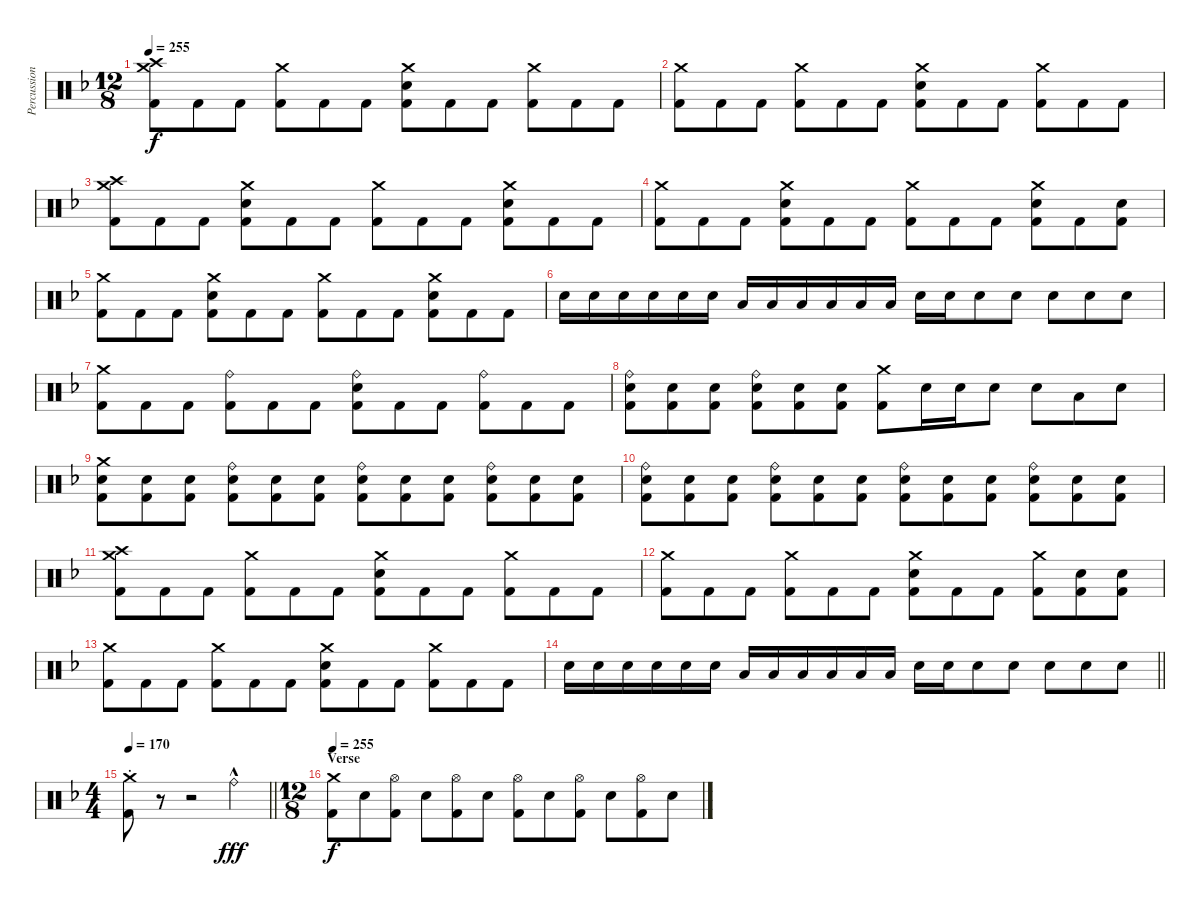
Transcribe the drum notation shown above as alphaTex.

\track ("Percussion" "Percussion") {instrument percussion}
\staff {score}
\articulation defaults
\ts (12 8)
\tempo 255
\clef neutral
\ks dminor
("Crash medium (hit)" "Crash high (hit)" "Kick (hit) 2").8{dy f} "Kick (hit) 2".8 "Kick (hit) 2".8 ("Crash medium (hit)" "Kick (hit) 2").8 "Kick (hit) 2".8 "Kick (hit) 2".8 ("Crash medium (hit)" "Electric Snare (hit)" "Kick (hit) 2").8 "Kick (hit) 2".8 "Kick (hit) 2".8 ("Crash medium (hit)" "Kick (hit) 2").8 "Kick (hit) 2".8 "Kick (hit) 2".8 |
("Crash medium (hit)" "Kick (hit) 2").8 "Kick (hit) 2".8 "Kick (hit) 2".8 ("Crash medium (hit)" "Kick (hit) 2").8 "Kick (hit) 2".8 "Kick (hit) 2".8 ("Crash medium (hit)" "Electric Snare (hit)" "Kick (hit) 2").8 "Kick (hit) 2".8 "Kick (hit) 2".8 ("Crash medium (hit)" "Kick (hit) 2").8 "Kick (hit) 2".8 "Kick (hit) 2".8 |
("Crash medium (hit)" "Crash high (hit)" "Kick (hit) 2").8 "Kick (hit) 2".8 "Kick (hit) 2".8 ("Crash medium (hit)" "Electric Snare (hit)" "Kick (hit) 2").8 "Kick (hit) 2".8 "Kick (hit) 2".8 ("Crash medium (hit)" "Kick (hit) 2").8 "Kick (hit) 2".8 "Kick (hit) 2".8 ("Crash medium (hit)" "Electric Snare (hit)" "Kick (hit) 2").8 "Kick (hit) 2".8 "Kick (hit) 2".8 |
("Crash medium (hit)" "Kick (hit) 2").8 "Kick (hit) 2".8 "Kick (hit) 2".8 ("Crash medium (hit)" "Electric Snare (hit)" "Kick (hit) 2").8 "Kick (hit) 2".8 "Kick (hit) 2".8 ("Crash medium (hit)" "Kick (hit) 2").8 "Kick (hit) 2".8 "Kick (hit) 2".8 ("Crash medium (hit)" "Electric Snare (hit)" "Kick (hit) 2").8 "Kick (hit) 2".8 ("Electric Snare (hit)" "Kick (hit) 2").8 |
("Crash medium (hit)" "Kick (hit) 2").8 "Kick (hit) 2".8 "Kick (hit) 2".8 ("Crash medium (hit)" "Electric Snare (hit)" "Kick (hit) 2").8 "Kick (hit) 2".8 "Kick (hit) 2".8 ("Crash medium (hit)" "Kick (hit) 2").8 "Kick (hit) 2".8 "Kick (hit) 2".8 ("Crash medium (hit)" "Electric Snare (hit)" "Kick (hit) 2").8 "Kick (hit) 2".8 "Kick (hit) 2".8 |
"Electric Snare (hit)".16 "Electric Snare (hit)".16 "Electric Snare (hit)".16 "Electric Snare (hit)".16 "Electric Snare (hit)".16 "Electric Snare (hit)".16 "Low Tom (hit)".16 "Low Tom (hit)".16 "Low Tom (hit)".16 "Low Tom (hit)".16 "Low Tom (hit)".16 "Low Tom (hit)".16 "Electric Snare (hit)".16 "Electric Snare (hit)".16 "Electric Snare (hit)".8 "Electric Snare (hit)".8 "Electric Snare (hit)".8 "Electric Snare (hit)".8 "Electric Snare (hit)".8 |
("Crash medium (hit)" "Kick (hit) 2").8 "Kick (hit) 2".8 "Kick (hit) 2".8 ("Ride (bell)" "Kick (hit) 2").8 "Kick (hit) 2".8 "Kick (hit) 2".8 ("Ride (bell)" "Electric Snare (hit)" "Kick (hit) 2").8 "Kick (hit) 2".8 "Kick (hit) 2".8 ("Ride (bell)" "Kick (hit) 2").8 "Kick (hit) 2".8 "Kick (hit) 2".8 |
("Ride (bell)" "Electric Snare (hit)" "Kick (hit) 2").8 ("Electric Snare (hit)" "Kick (hit) 2").8 ("Electric Snare (hit)" "Kick (hit) 2").8 ("Ride (bell)" "Electric Snare (hit)" "Kick (hit) 2").8 ("Electric Snare (hit)" "Kick (hit) 2").8 ("Electric Snare (hit)" "Kick (hit) 2").8 ("Crash medium (hit)" "Kick (hit) 2").8 "Electric Snare (hit)".16 "Electric Snare (hit)".16 "Electric Snare (hit)".8 "Electric Snare (hit)".8 "Low Floor Tom (hit)".8 "Electric Snare (hit)".8 |
("Crash medium (hit)" "Electric Snare (hit)" "Kick (hit) 2").8 ("Electric Snare (hit)" "Kick (hit) 2").8 ("Electric Snare (hit)" "Kick (hit) 2").8 ("Ride (bell)" "Electric Snare (hit)" "Kick (hit) 2").8 ("Electric Snare (hit)" "Kick (hit) 2").8 ("Electric Snare (hit)" "Kick (hit) 2").8 ("Ride (bell)" "Electric Snare (hit)" "Kick (hit) 2").8 ("Electric Snare (hit)" "Kick (hit) 2").8 ("Electric Snare (hit)" "Kick (hit) 2").8 ("Ride (bell)" "Electric Snare (hit)" "Kick (hit) 2").8 ("Electric Snare (hit)" "Kick (hit) 2").8 ("Electric Snare (hit)" "Kick (hit) 2").8 |
("Ride (bell)" "Electric Snare (hit)" "Kick (hit) 2").8 ("Electric Snare (hit)" "Kick (hit) 2").8 ("Electric Snare (hit)" "Kick (hit) 2").8 ("Ride (bell)" "Electric Snare (hit)" "Kick (hit) 2").8 ("Electric Snare (hit)" "Kick (hit) 2").8 ("Electric Snare (hit)" "Kick (hit) 2").8 ("Ride (bell)" "Electric Snare (hit)" "Kick (hit) 2").8 ("Electric Snare (hit)" "Kick (hit) 2").8 ("Electric Snare (hit)" "Kick (hit) 2").8 ("Ride (bell)" "Electric Snare (hit)" "Kick (hit) 2").8 ("Electric Snare (hit)" "Kick (hit) 2").8 ("Electric Snare (hit)" "Kick (hit) 2").8 |
("Crash medium (hit)" "Crash high (hit)" "Kick (hit) 2").8 "Kick (hit) 2".8 "Kick (hit) 2".8 ("Crash medium (hit)" "Kick (hit) 2").8 "Kick (hit) 2".8 "Kick (hit) 2".8 ("Crash medium (hit)" "Electric Snare (hit)" "Kick (hit) 2").8 "Kick (hit) 2".8 "Kick (hit) 2".8 ("Crash medium (hit)" "Kick (hit) 2").8 "Kick (hit) 2".8 "Kick (hit) 2".8 |
("Crash medium (hit)" "Kick (hit) 2").8 "Kick (hit) 2".8 "Kick (hit) 2".8 ("Crash medium (hit)" "Kick (hit) 2").8 "Kick (hit) 2".8 "Kick (hit) 2".8 ("Crash medium (hit)" "Electric Snare (hit)" "Kick (hit) 2").8 "Kick (hit) 2".8 "Kick (hit) 2".8 ("Crash medium (hit)" "Kick (hit) 2").8 ("Electric Snare (hit)" "Kick (hit) 2").8 ("Electric Snare (hit)" "Kick (hit) 2").8 |
("Crash medium (hit)" "Kick (hit) 2").8 "Kick (hit) 2".8 "Kick (hit) 2".8 ("Crash medium (hit)" "Kick (hit) 2").8 "Kick (hit) 2".8 "Kick (hit) 2".8 ("Crash medium (hit)" "Electric Snare (hit)" "Kick (hit) 2").8 "Kick (hit) 2".8 "Kick (hit) 2".8 ("Crash medium (hit)" "Kick (hit) 2").8 "Kick (hit) 2".8 "Kick (hit) 2".8 |
\barLineRight lightlight "Electric Snare (hit)".16 "Electric Snare (hit)".16 "Electric Snare (hit)".16 "Electric Snare (hit)".16 "Electric Snare (hit)".16 "Electric Snare (hit)".16 "Low Tom (hit)".16 "Low Tom (hit)".16 "Low Tom (hit)".16 "Low Tom (hit)".16 "Low Tom (hit)".16 "Low Tom (hit)".16 "Electric Snare (hit)".16 "Electric Snare (hit)".16 "Electric Snare (hit)".8 "Electric Snare (hit)".8 "Electric Snare (hit)".8 "Electric Snare (hit)".8 "Electric Snare (hit)".8
|
\ts (4 4)
\tempo 170
\barLineRight lightlight
("Crash medium (hit)"{st} "Kick (hit) 2").8 r.8{volume 0} r.2 "Ride (bell)"{hac}.4{dy fff volume 14} |
\ts (12 8)
\section ("" "Verse")
\tempo 255
("Crash medium (hit)" "Kick (hit) 2").8{dy f} "Electric Snare (hit)".8 ("Hi-Hat (open)" "Kick (hit) 2").8 "Electric Snare (hit)".8 ("Hi-Hat (open)" "Kick (hit) 2").8 "Electric Snare (hit)".8 ("Hi-Hat (open)" "Kick (hit) 2").8 "Electric Snare (hit)".8 ("Hi-Hat (open)" "Kick (hit) 2").8 "Electric Snare (hit)".8 ("Hi-Hat (open)" "Kick (hit) 2").8 "Electric Snare (hit)".8
